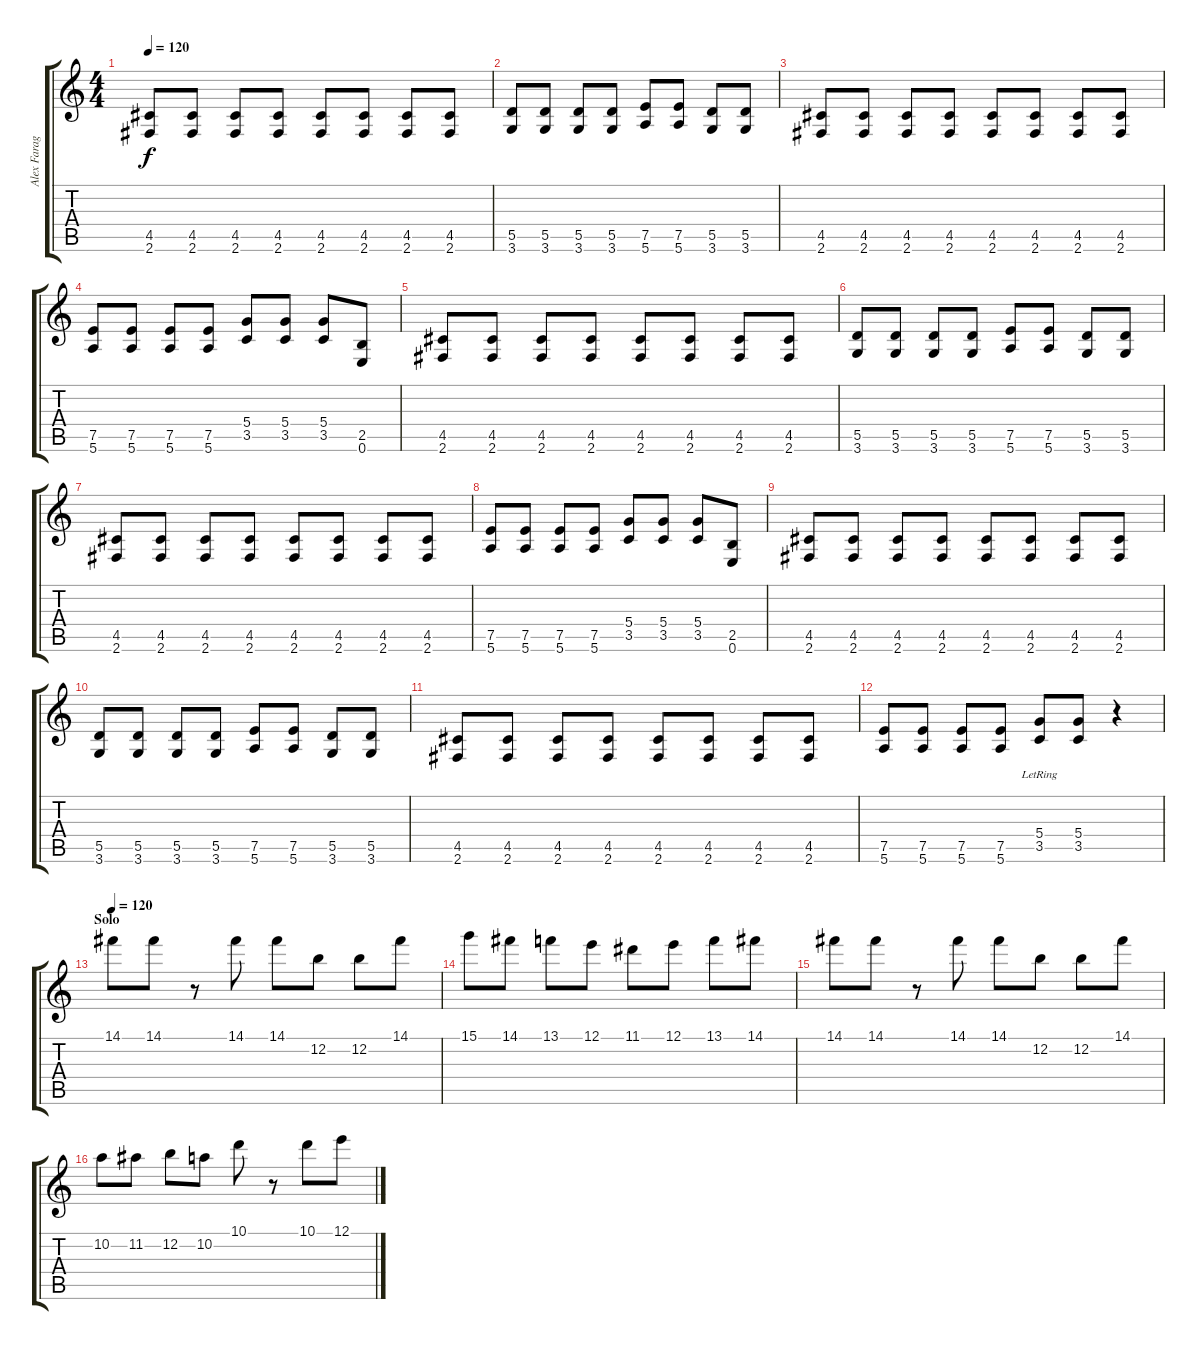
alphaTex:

\track ("Alex Farag" "Alex Farag") {instrument overdrivenguitar}
\staff {score tabs}
\tuning (E4 B3 G3 D3 A2 E2) {hide}
\ts (4 4)
\tempo 120
\clef g2
\ks c
(4.5 2.6).8{dy f} (4.5 2.6).8 (4.5 2.6).8 (4.5 2.6).8 (4.5 2.6).8 (4.5 2.6).8 (4.5 2.6).8 (4.5 2.6).8 |
(5.5 3.6).8 (5.5 3.6).8 (5.5 3.6).8 (5.5 3.6).8 (7.5 5.6).8 (7.5 5.6).8 (5.5 3.6).8 (5.5 3.6).8 |
(4.5 2.6).8 (4.5 2.6).8 (4.5 2.6).8 (4.5 2.6).8 (4.5 2.6).8 (4.5 2.6).8 (4.5 2.6).8 (4.5 2.6).8 |
(7.5 5.6).8 (7.5 5.6).8 (7.5 5.6).8 (7.5 5.6).8 (5.4 3.5).8 (5.4 3.5).8 (5.4 3.5).8 (2.5 0.6).8 |
(4.5 2.6).8 (4.5 2.6).8 (4.5 2.6).8 (4.5 2.6).8 (4.5 2.6).8 (4.5 2.6).8 (4.5 2.6).8 (4.5 2.6).8 |
(5.5 3.6).8 (5.5 3.6).8 (5.5 3.6).8 (5.5 3.6).8 (7.5 5.6).8 (7.5 5.6).8 (5.5 3.6).8 (5.5 3.6).8 |
(4.5 2.6).8 (4.5 2.6).8 (4.5 2.6).8 (4.5 2.6).8 (4.5 2.6).8 (4.5 2.6).8 (4.5 2.6).8 (4.5 2.6).8 |
(7.5 5.6).8 (7.5 5.6).8 (7.5 5.6).8 (7.5 5.6).8 (5.4 3.5).8 (5.4 3.5).8 (5.4 3.5).8 (2.5 0.6).8 |
(4.5 2.6).8 (4.5 2.6).8 (4.5 2.6).8 (4.5 2.6).8 (4.5 2.6).8 (4.5 2.6).8 (4.5 2.6).8 (4.5 2.6).8 |
(5.5 3.6).8 (5.5 3.6).8 (5.5 3.6).8 (5.5 3.6).8 (7.5 5.6).8 (7.5 5.6).8 (5.5 3.6).8 (5.5 3.6).8 |
(4.5 2.6).8 (4.5 2.6).8 (4.5 2.6).8 (4.5 2.6).8 (4.5 2.6).8 (4.5 2.6).8 (4.5 2.6).8 (4.5 2.6).8 |
(7.5 5.6).8 (7.5 5.6).8 (7.5 5.6).8 (7.5 5.6).8 (5.4{lr} 3.5).8 (5.4 3.5).8 r.4 |
\section ("" "Solo")
\tempo 135
\tempo 120
14.1.8{volume 16} 14.1.8 r.8 14.1.8 14.1.8 12.2.8 12.2.8 14.1.8 |
15.1.8 14.1.8 13.1.8 12.1.8 11.1.8 12.1.8 13.1.8 14.1.8 |
14.1.8 14.1.8 r.8 14.1.8 14.1.8 12.2.8 12.2.8 14.1.8 |
10.2.8 11.2.8 12.2.8 10.2.8 10.1.8 r.8 10.1.8 12.1.8
